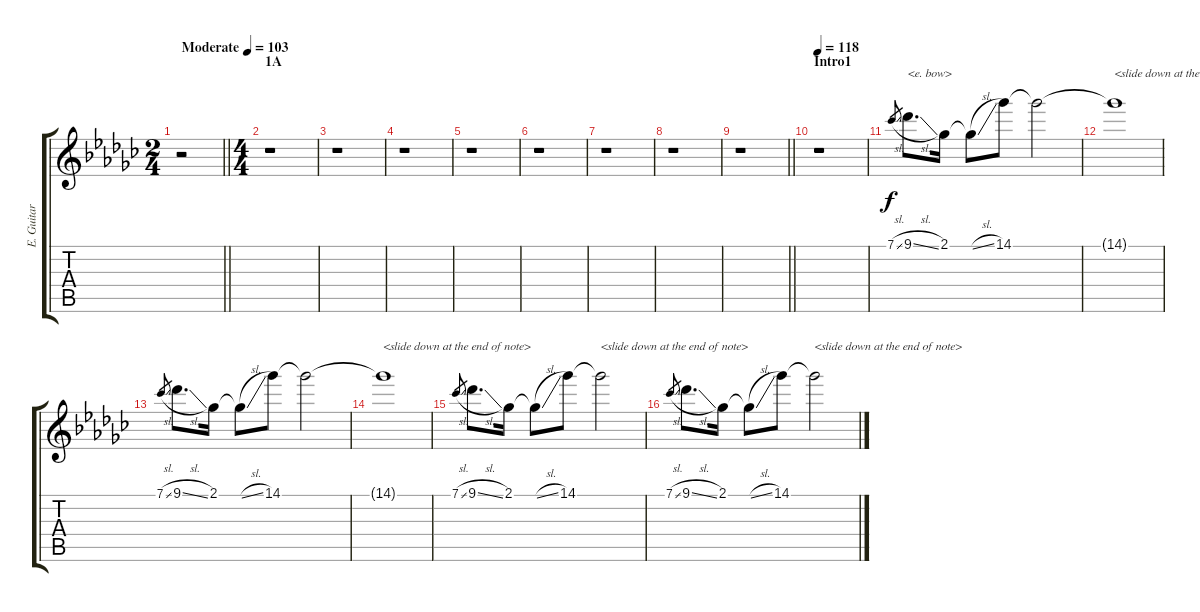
\track ("E. Guitar II" "E. Guitar ") {instrument overdrivenguitar}
\staff {score tabs}
\tuning (E4 B3 G3 D3 A2 E2) {hide}
\ts (2 4)
\tempo (103 "Moderate")
\clef g2
\barLineRight lightlight
\ks gb
r.2{dy f instrument overdrivenguitar} |
\ts (4 4)
\section ("" "1A")
r.1 |
r.1 |
r.1 |
r.1 |
r.1 |
r.1 |
r.1 |
\barLineRight lightlight
r.1 |
\section ("" "Intro1")
\tempo 118
r.1 |
7.1{sl}.8{gr} 9.1{sl}.8{d txt "<e. bow>"} 2.1.16 2.1{sl t}.8 14.1.8 14.1{t}.2 |
14.1{t}.1{txt "<slide down at the end of note>"} |
7.1{sl}.8{gr} 9.1{sl}.8{d} 2.1.16 2.1{sl t}.8 14.1.8 14.1{t}.2 |
14.1{t}.1{txt "<slide down at the end of note>"} |
7.1{sl}.8{gr} 9.1{sl}.8{d} 2.1.16 2.1{sl t}.8 14.1.8 14.1{t}.2{txt "<slide down at the end of note>"} |
7.1{sl}.8{gr} 9.1{sl}.8{d} 2.1.16 2.1{sl t}.8 14.1.8 14.1{t}.2{txt "<slide down at the end of note>"}
